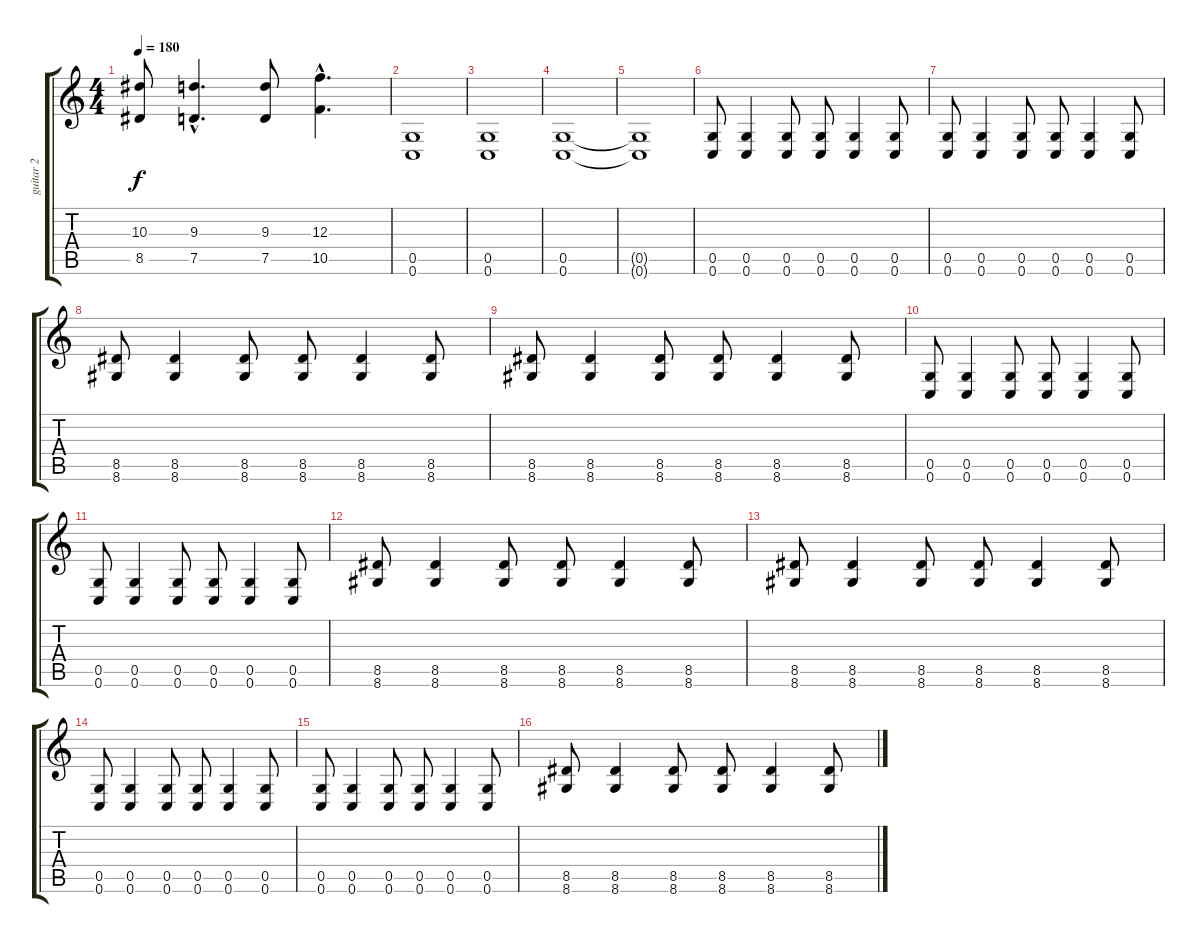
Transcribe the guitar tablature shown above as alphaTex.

\track ("guitar 2" "guitar 2") {instrument overdrivenguitar}
\staff {score tabs}
\tuning (D4 A3 F3 C3 G2 C2) {hide}
\ts (4 4)
\tempo 180
\clef g2
\ks c
(10.3 8.5).8{dy f} (9.3{hac} 7.5{hac}).4{d} (9.3 7.5).8 (12.3{hac} 10.5{hac}).4{d} |
(0.5 0.6).1 |
(0.5 0.6).1 |
(0.5 0.6).1 |
(0.5{t} 0.6{t}).1 |
(0.5 0.6).8 (0.5 0.6).4 (0.5 0.6).8 (0.5 0.6).8 (0.5 0.6).4 (0.5 0.6).8 |
(0.5 0.6).8 (0.5 0.6).4 (0.5 0.6).8 (0.5 0.6).8 (0.5 0.6).4 (0.5 0.6).8 |
(8.5 8.6).8 (8.5 8.6).4 (8.5 8.6).8 (8.5 8.6).8 (8.5 8.6).4 (8.5 8.6).8 |
(8.5 8.6).8 (8.5 8.6).4 (8.5 8.6).8 (8.5 8.6).8 (8.5 8.6).4 (8.5 8.6).8 |
(0.5 0.6).8 (0.5 0.6).4 (0.5 0.6).8 (0.5 0.6).8 (0.5 0.6).4 (0.5 0.6).8 |
(0.5 0.6).8 (0.5 0.6).4 (0.5 0.6).8 (0.5 0.6).8 (0.5 0.6).4 (0.5 0.6).8 |
(8.5 8.6).8 (8.5 8.6).4 (8.5 8.6).8 (8.5 8.6).8 (8.5 8.6).4 (8.5 8.6).8 |
(8.5 8.6).8 (8.5 8.6).4 (8.5 8.6).8 (8.5 8.6).8 (8.5 8.6).4 (8.5 8.6).8 |
(0.5 0.6).8 (0.5 0.6).4 (0.5 0.6).8 (0.5 0.6).8 (0.5 0.6).4 (0.5 0.6).8 |
(0.5 0.6).8 (0.5 0.6).4 (0.5 0.6).8 (0.5 0.6).8 (0.5 0.6).4 (0.5 0.6).8 |
(8.5 8.6).8 (8.5 8.6).4 (8.5 8.6).8 (8.5 8.6).8 (8.5 8.6).4 (8.5 8.6).8
